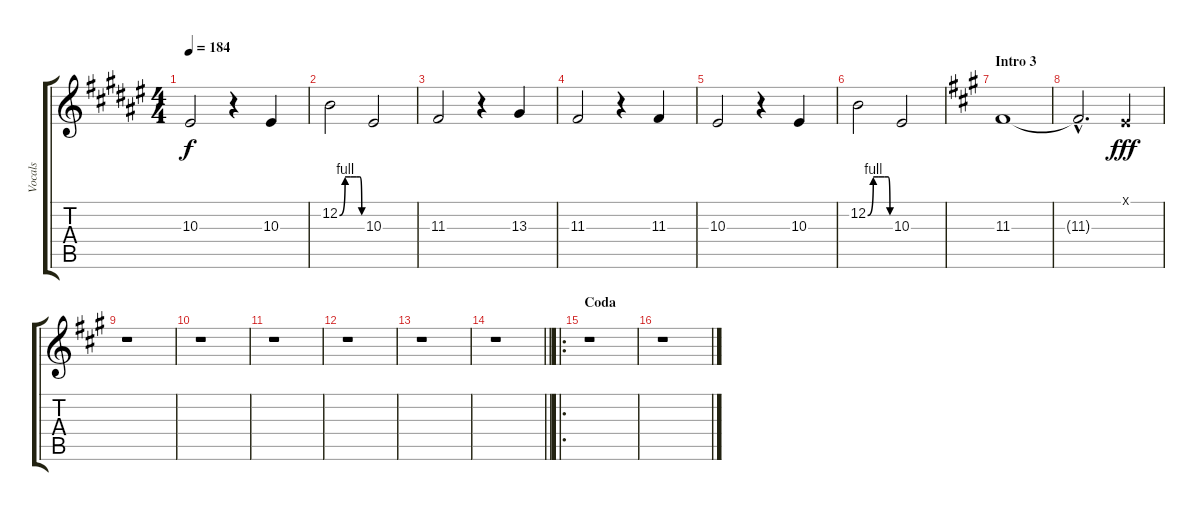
\track ("Vocals" "Vocals") {instrument clarinet}
\staff {score tabs}
\tuning (E4 B3 G3 D3 A2 E2) {hide}
\ts (4 4)
\tempo 184
\clef g2
\ks f#
10.3.2{dy f} r.4 10.3.4 |
12.2{be (custom 0 0 15 4 30 4 45 4 55 4 60 0)}.2 10.3.2 |
11.3.2 r.4 13.3.4 |
11.3.2 r.4 11.3.4 |
10.3.2 r.4 10.3.4 |
12.2{be (custom 0 0 15 4 30 4 45 4 55 4 60 0)}.2 10.3.2 |
\section ("" "Intro 3")
\ks f#minor
11.3.1 |
11.3{hac t}.2{d} 0.1{x}.4{dy fff} |
r.1 |
r.1 |
r.1 |
r.1 |
r.1 |
\barLineRight lightlight
r.1 |
\ro
\section ("" "Coda")
r.1 |
r.1
